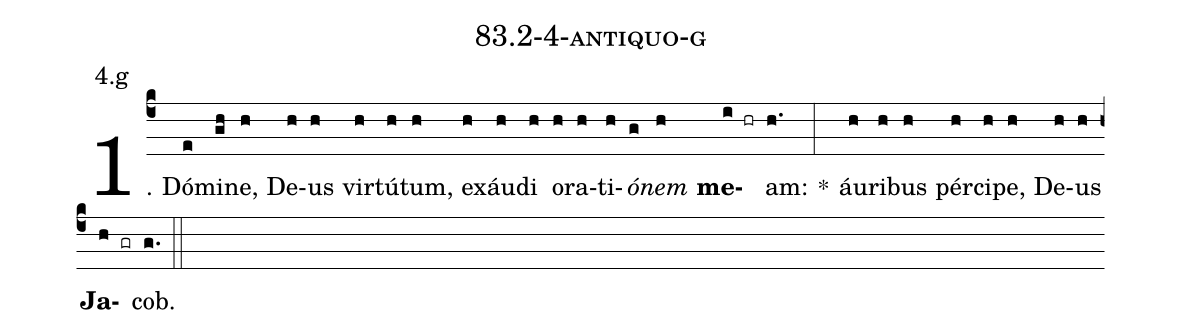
name: 83.2-4-antiquo-g;
annotation: 4.g;
%%
(c4)1. Dó(e)mi(gh)ne,(h) De(h)us(h) vir(h)tú(h)tum,(h) ex(h)áu(h)di(h) o(h)ra(h)ti(h)<i>ó</i>(g)<i>nem</i>(h) <b>me</b>(i hr)am:(h.) *(:) áu(h)ri(h)bus(h) pér(h)ci(h)pe,(h) De(h)us(h) <b>Ja</b>(h gr)cob.(g.) (::)


%E(h) u(h) o(h) u(h) a(h) e.(g.) (::)
